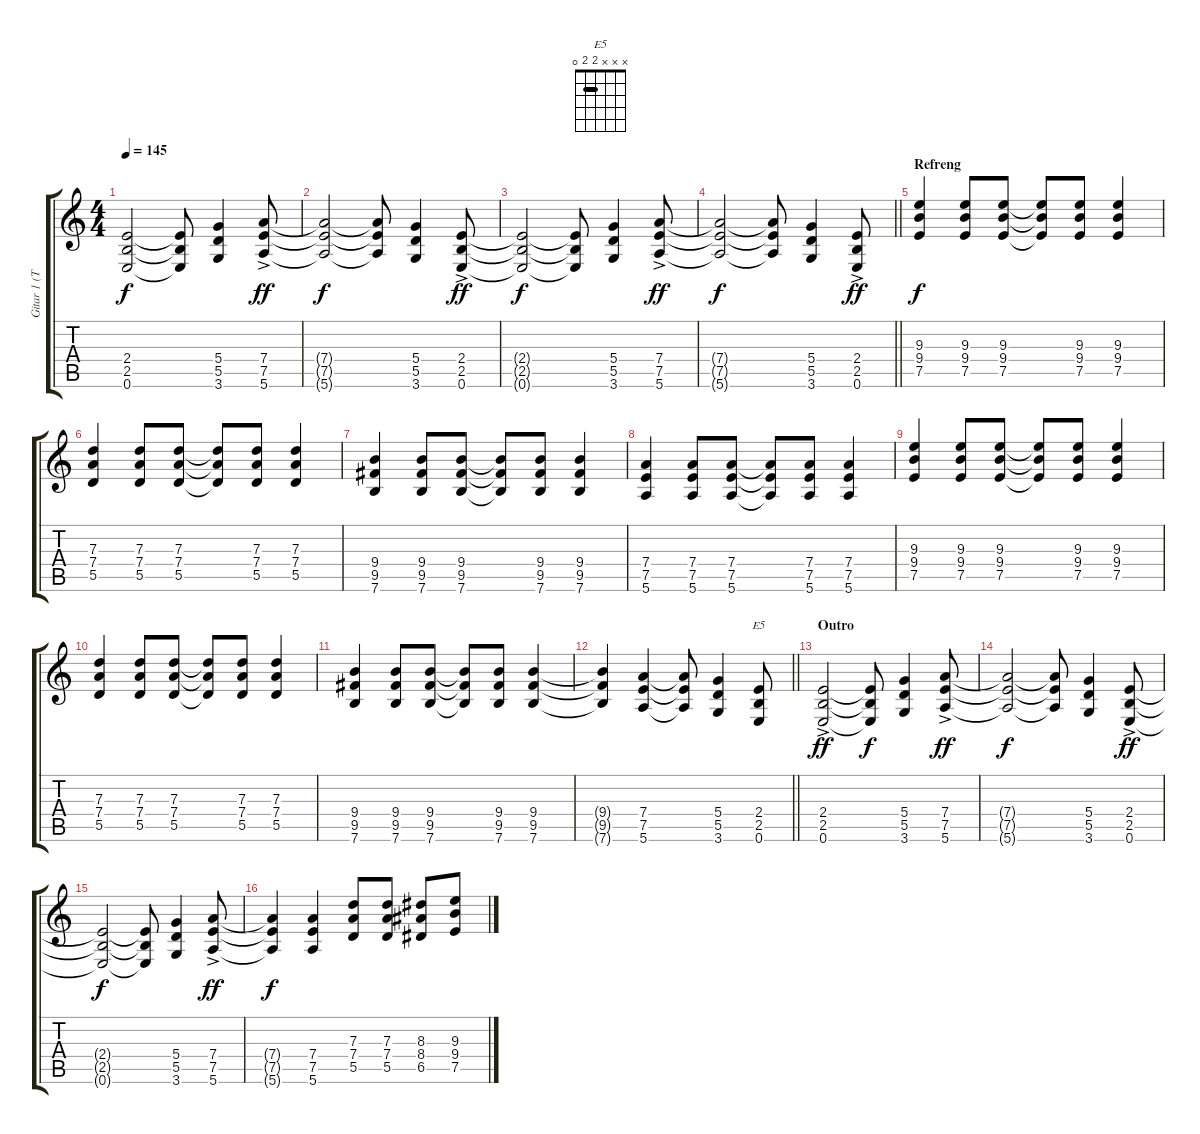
\track ("Gitar 1 (Tore)" "Gitar 1 (T") {instrument distortionguitar}
\staff {score tabs}
\tuning (E4 B3 G3 D3 A2 E2) {hide}
\chord ("E5" x x x 2 2 0) {barre 2}
\ts (4 4)
\tempo 145
\clef g2
\ks c
(2.4{t} 2.5{t} 0.6{t}).2{dy f} (2.4{t} 2.5{t} 0.6{t}).8 (5.4 5.5 3.6).4 (7.4{ac} 7.5 5.6{ac}).8{dy ff} |
(7.4{t} 7.5{t} 5.6{t}).2{dy f} (7.4{t} 7.5{t} 5.6{t}).8 (5.4 5.5 3.6).4 (2.4 2.5 0.6{ac}).8{dy ff} |
(2.4{t} 2.5{t} 0.6{t}).2{dy f} (2.4{t} 2.5{t} 0.6{t}).8 (5.4 5.5 3.6).4 (7.4{ac} 7.5 5.6{ac}).8{dy ff} |
\barLineRight lightlight
(7.4{t} 7.5{t} 5.6{t}).2{dy f} (7.4{t} 7.5{t} 5.6{t}).8 (5.4 5.5 3.6).4 (2.4 2.5 0.6{ac}).8{dy ff} |
\section ("" "Refreng")
(9.3 9.4 7.5).4{dy f} (9.3 9.4 7.5).8 (9.3 9.4 7.5).8 (9.3{t} 9.4{t} 7.5{t}).8 (9.3 9.4 7.5).8 (9.3 9.4 7.5).4 |
(7.3 7.4 5.5).4 (7.3 7.4 5.5).8 (7.3 7.4 5.5).8 (7.3{t} 7.4{t} 5.5{t}).8 (7.3 7.4 5.5).8 (7.3 7.4 5.5).4 |
(9.4 9.5 7.6).4 (9.4 9.5 7.6).8 (9.4 9.5 7.6).8 (9.4{t} 9.5{t} 7.6{t}).8 (9.4 9.5 7.6).8 (9.4 9.5 7.6).4 |
(7.4 7.5 5.6).4 (7.4 7.5 5.6).8 (7.4 7.5 5.6).8 (7.4{t} 7.5{t} 5.6{t}).8 (7.4 7.5 5.6).8 (7.4 7.5 5.6).4 |
(9.3 9.4 7.5).4 (9.3 9.4 7.5).8 (9.3 9.4 7.5).8 (9.3{t} 9.4{t} 7.5{t}).8 (9.3 9.4 7.5).8 (9.3 9.4 7.5).4 |
(7.3 7.4 5.5).4 (7.3 7.4 5.5).8 (7.3 7.4 5.5).8 (7.3{t} 7.4{t} 5.5{t}).8 (7.3 7.4 5.5).8 (7.3 7.4 5.5).4 |
(9.4 9.5 7.6).4 (9.4 9.5 7.6).8 (9.4 9.5 7.6).8 (9.4{t} 9.5{t} 7.6{t}).8 (9.4 9.5 7.6).8 (9.4 9.5 7.6).4 |
\barLineRight lightlight
(9.4{t} 9.5{t} 7.6{t}).4 (7.4 7.5 5.6).4 (7.4{t} 7.5{t} 5.6{t}).8 (5.4 5.5 3.6).4 (2.4 2.5 0.6).8{ch "E5"} |
\section ("" "Outro")
(2.4 2.5 0.6{ac}).2{dy ff} (2.4{t} 2.5{t} 0.6{t}).8{dy f} (5.4 5.5 3.6).4 (7.4{ac} 7.5 5.6{ac}).8{dy ff} |
(7.4{t} 7.5{t} 5.6{t}).2{dy f} (7.4{t} 7.5{t} 5.6{t}).8 (5.4 5.5 3.6).4 (2.4 2.5 0.6{ac}).8{dy ff} |
(2.4{t} 2.5{t} 0.6{t}).2{dy f} (2.4{t} 2.5{t} 0.6{t}).8 (5.4 5.5 3.6).4 (7.4{ac} 7.5 5.6{ac}).8{dy ff} |
(7.4{t} 7.5{t} 5.6{t}).4{dy f} (7.4 7.5 5.6).4 (7.3 7.4 5.5).8 (7.3 7.4 5.5).8 (8.3 8.4 6.5).8 (9.3 9.4 7.5).8
